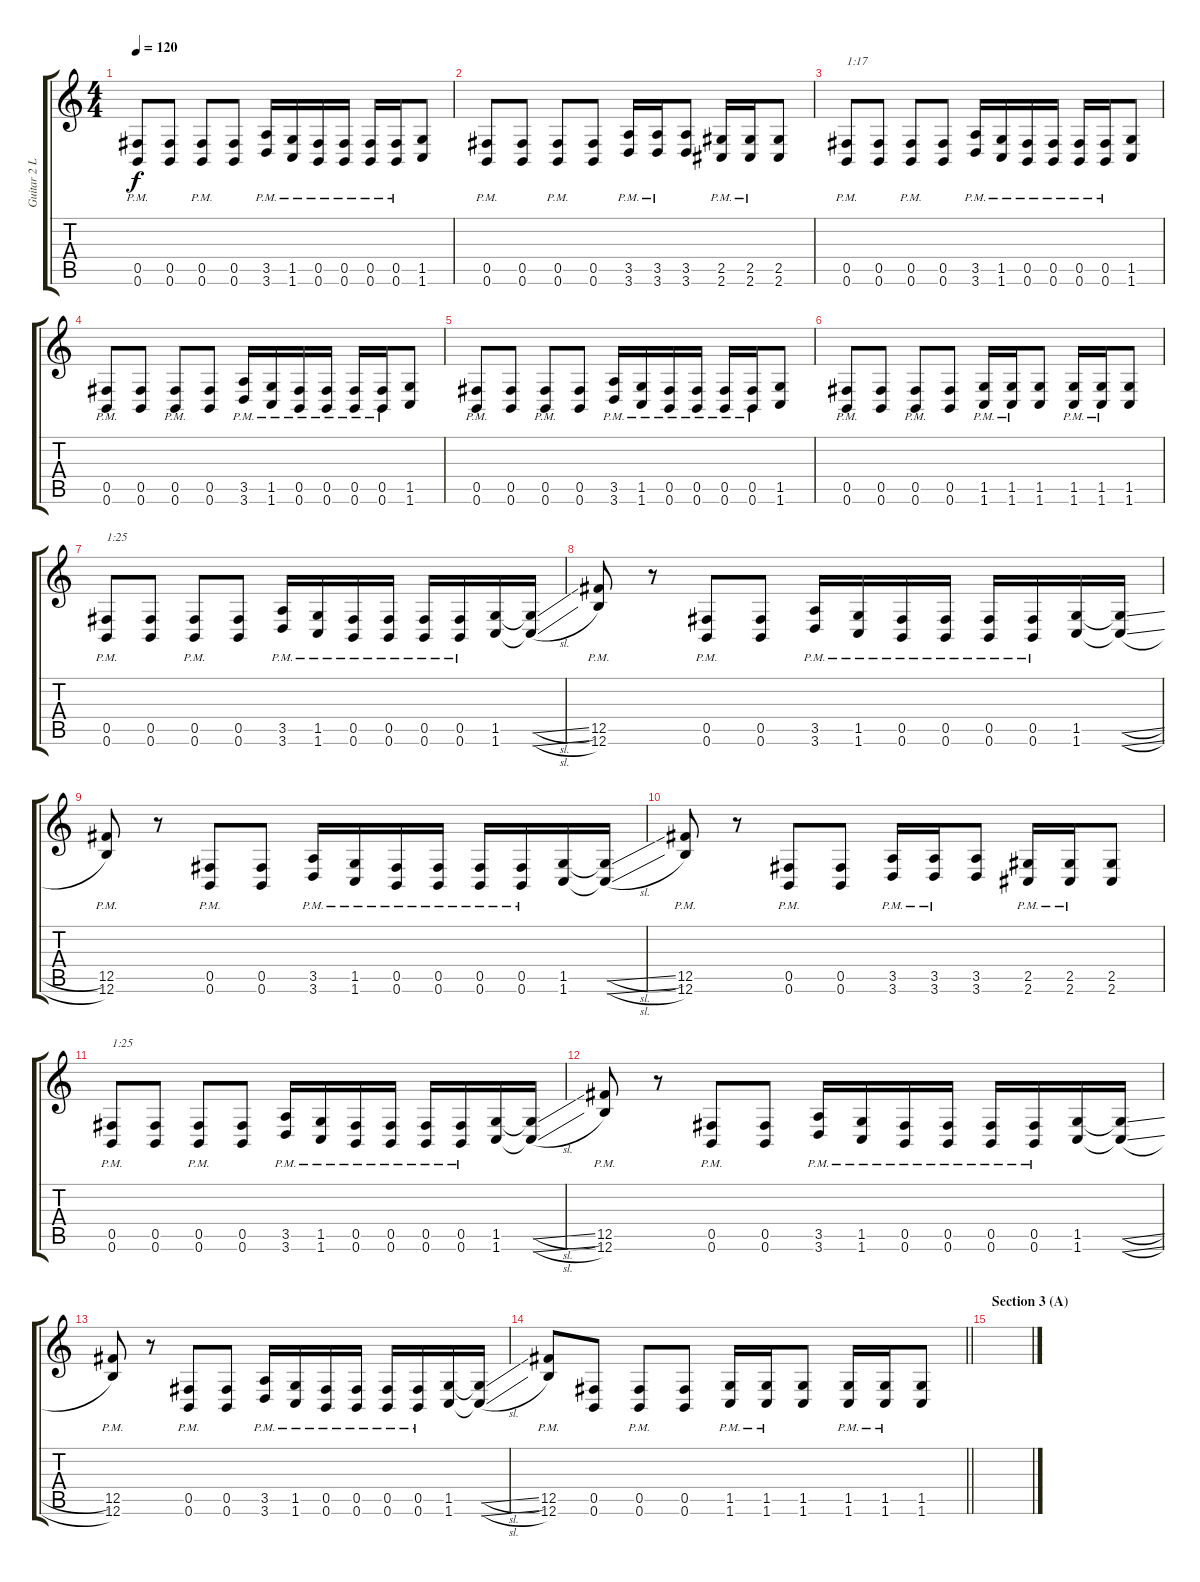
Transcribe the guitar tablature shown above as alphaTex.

\track ("Guitar 2 Lead" "Guitar 2 L") {instrument distortionguitar}
\staff {score tabs}
\tuning (E4 B3 E3 B2 Gb2 B1) {hide}
\ts (4 4)
\tempo 120
\clef g2
\ks c
(0.5{pm} 0.6).8{dy f} (0.5 0.6).8 (0.5{pm} 0.6).8 (0.5 0.6).8 (3.5{pm} 3.6{pm}).16 (1.5{pm} 1.6{pm}).16 (0.5{pm} 0.6{pm}).16 (0.5{pm} 0.6{pm}).16 (0.5{pm} 0.6{pm}).16 (0.5{pm} 0.6{pm}).16 (1.5 1.6).8 |
(0.5{pm} 0.6).8 (0.5 0.6).8 (0.5{pm} 0.6).8 (0.5 0.6).8 (3.5 3.6{pm}).16 (3.5 3.6{pm}).16 (3.5 3.6).8 (2.5 2.6{pm}).16 (2.5 2.6{pm}).16 (2.5 2.6).8 |
(0.5{pm} 0.6).8{txt "1:17"} (0.5 0.6).8 (0.5{pm} 0.6).8 (0.5 0.6).8 (3.5{pm} 3.6{pm}).16 (1.5{pm} 1.6{pm}).16 (0.5{pm} 0.6{pm}).16 (0.5{pm} 0.6{pm}).16 (0.5{pm} 0.6{pm}).16 (0.5{pm} 0.6{pm}).16 (1.5 1.6).8 |
(0.5{pm} 0.6).8 (0.5 0.6).8 (0.5{pm} 0.6).8 (0.5 0.6).8 (3.5{pm} 3.6{pm}).16 (1.5{pm} 1.6{pm}).16 (0.5{pm} 0.6{pm}).16 (0.5{pm} 0.6{pm}).16 (0.5{pm} 0.6{pm}).16 (0.5{pm} 0.6{pm}).16 (1.5 1.6).8 |
(0.5{pm} 0.6).8 (0.5 0.6).8 (0.5{pm} 0.6).8 (0.5 0.6).8 (3.5{pm} 3.6{pm}).16 (1.5{pm} 1.6{pm}).16 (0.5{pm} 0.6{pm}).16 (0.5{pm} 0.6{pm}).16 (0.5{pm} 0.6{pm}).16 (0.5{pm} 0.6{pm}).16 (1.5 1.6).8 |
(0.5{pm} 0.6).8 (0.5 0.6).8 (0.5{pm} 0.6).8 (0.5 0.6).8 (1.5 1.6{pm}).16 (1.5 1.6{pm}).16 (1.5 1.6).8 (1.5 1.6{pm}).16 (1.5 1.6{pm}).16 (1.5 1.6).8 |
(0.5{pm} 0.6).8{txt "1:25"} (0.5 0.6).8 (0.5{pm} 0.6).8 (0.5 0.6).8 (3.5{pm} 3.6{pm}).16 (1.5{pm} 1.6{pm}).16 (0.5{pm} 0.6{pm}).16 (0.5{pm} 0.6{pm}).16 (0.5{pm} 0.6{pm}).16 (0.5{pm} 0.6{pm}).16 (1.5 1.6).16 (1.5{sl t} 1.6{sl t}).16 |
(12.5{pm} 12.6).8 r.8 (0.5{pm} 0.6).8 (0.5 0.6).8 (3.5{pm} 3.6{pm}).16 (1.5{pm} 1.6{pm}).16 (0.5{pm} 0.6{pm}).16 (0.5{pm} 0.6{pm}).16 (0.5{pm} 0.6{pm}).16 (0.5{pm} 0.6{pm}).16 (1.5 1.6).16 (1.5{sl t} 1.6{sl t}).16 |
(12.5{pm} 12.6).8 r.8 (0.5{pm} 0.6).8 (0.5 0.6).8 (3.5{pm} 3.6{pm}).16 (1.5{pm} 1.6{pm}).16 (0.5{pm} 0.6{pm}).16 (0.5{pm} 0.6{pm}).16 (0.5{pm} 0.6{pm}).16 (0.5{pm} 0.6{pm}).16 (1.5 1.6).16 (1.5{sl t} 1.6{sl t}).16 |
(12.5{pm} 12.6).8 r.8 (0.5{pm} 0.6).8 (0.5 0.6).8 (3.5 3.6{pm}).16 (3.5 3.6{pm}).16 (3.5 3.6).8 (2.5 2.6{pm}).16 (2.5 2.6{pm}).16 (2.5 2.6).8 |
(0.5{pm} 0.6).8{txt "1:25"} (0.5 0.6).8 (0.5{pm} 0.6).8 (0.5 0.6).8 (3.5{pm} 3.6{pm}).16 (1.5{pm} 1.6{pm}).16 (0.5{pm} 0.6{pm}).16 (0.5{pm} 0.6{pm}).16 (0.5{pm} 0.6{pm}).16 (0.5{pm} 0.6{pm}).16 (1.5 1.6).16 (1.5{sl t} 1.6{sl t}).16 |
(12.5{pm} 12.6).8 r.8 (0.5{pm} 0.6).8 (0.5 0.6).8 (3.5{pm} 3.6{pm}).16 (1.5{pm} 1.6{pm}).16 (0.5{pm} 0.6{pm}).16 (0.5{pm} 0.6{pm}).16 (0.5{pm} 0.6{pm}).16 (0.5{pm} 0.6{pm}).16 (1.5 1.6).16 (1.5{sl t} 1.6{sl t}).16 |
(12.5{pm} 12.6).8 r.8 (0.5{pm} 0.6).8 (0.5 0.6).8 (3.5{pm} 3.6{pm}).16 (1.5{pm} 1.6{pm}).16 (0.5{pm} 0.6{pm}).16 (0.5{pm} 0.6{pm}).16 (0.5{pm} 0.6{pm}).16 (0.5{pm} 0.6{pm}).16 (1.5 1.6).16 (1.5{sl t} 1.6{sl t}).16 |
\barLineRight lightlight
(12.5{pm} 12.6).8 (0.5 0.6).8 (0.5{pm} 0.6).8 (0.5 0.6).8 (1.5 1.6{pm}).16 (1.5 1.6{pm}).16 (1.5 1.6).8 (1.5 1.6{pm}).16 (1.5 1.6{pm}).16 (1.5 1.6).8 |
\section ("" "Section 3 (A)")
